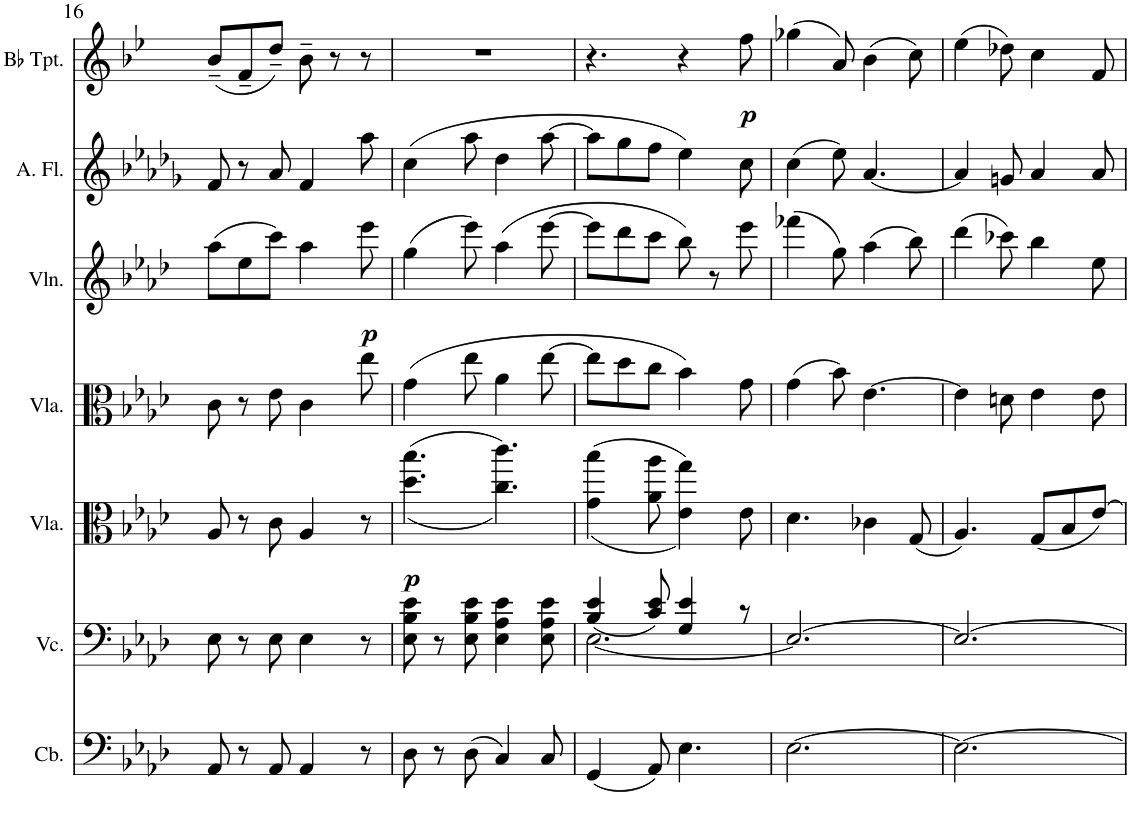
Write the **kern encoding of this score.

**kern	**kern	**kern	**dynam	**kern	**kern	**dynam	**kern	**kern	**dynam
*part7	*part6	*part5	*part5	*part4	*part3	*part3	*part2	*part1	*part1
*staff7	*staff6	*staff5	*staff5	*staff4	*staff3	*staff3	*staff2	*staff1	*staff1
*I"Contrabass	*I"Violoncello	*I"Viola	*	*I"Viola	*I"Violin	*	*I"Alto Flute	*I"Bb Trumpet	*
*I'Cb.	*I'Vc.	*I'Vla.	*	*I'Vla.	*I'Vln.	*	*I'A. Fl.	*I'Bb Tpt.	*
!!LO:PB:g=z
*clefF4	*clefF4	*clefC3	*	*clefC3	*clefG2	*	*clefG2	*clefG2	*
*Trd7c12	*	*	*	*	*	*	*Trd3c5	*Trd1c2	*
*k[b-e-a-d-]	*k[b-e-a-d-]	*k[b-e-a-d-]	*	*k[b-e-a-d-]	*k[b-e-a-d-]	*	*k[b-e-a-d-g-]	*k[b-e-]	*
*M6/8	*M6/8	*M6/8	*	*M6/8	*M6/8	*	*M6/8	*M6/8	*
=16	=16	=16	=16	=16	=16	=16	=16	=16	=16
8AA-/	8E-\	8A-/	.	8c\	(>8aa-\L	.	8f/	(<8b-~/L	.
8r	8r	8r	.	8r	8ee-\	.	8r	8f~/	.
8AA-/	8E-\	8c\	.	8e-\	8ccc\J)	.	8a-/	8dd~/J)	.
4AA-/	4E-\	4A-/	.	4c\	4aa-\	.	4f/	8b-~\	.
.	.	.	.	.	.	.	.	8r	.
!	!	!	!	!	!	!LO:DY:b	!	!	!
8r	8r	8r	.	8ee-\	8eee-\	p	8aa-\	8r	.
=17	=17	=17	=17	=17	=17	=17	=17	=17	=17
!	!	!	!LO:DY:b	!	!	!	!	!	!
8D-\	8E-\ 8B-\ 8e-\	(<(>4.dd-\ 4.bb-\	p	(>4g\	(>4gg\	.	(>4cc\	2.r	.
8r	8r	.	.	.	.	.	.	.	.
(>8D-\	8E-\ 8B-\ 8e-\	.	.	8ee-\	8eee-\)	.	8aa-\	.	.
4C/)	4E-\ 4A-\ 4e-\	4.cc\ 4.ccc\))	.	4a-\	(>4aa-\	.	4dd-\	.	.
8C/	8E-\ 8A-\ 8e-\	.	.	[8ee-\	[8eee-\	.	[8aa-\	.	.
=18	=18	=18	=18	=18	=18	=18	=18	=18	=18
*	*^	*	*	*	*	*	*	*	*
(<4GG/	(<4B-/ 4e-/	[2.E-\	(<(>4g\ 4bb-\	.	8ee-\L]	8eee-\L]	.	8aa-\L]	4.r	.
.	.	.	.	.	8dd-\	8ddd-\	.	8gg-\	.	.
8AA-/)	8c/ 8e-/)	.	8a-\ 8aa-\	.	8cc\J	8ccc\J	.	8ff\J	.	.
4.E-\	4G/ 4e-/	.	4e-\ 4gg\))	.	4b-\)	8bb-\)	.	4ee-\)	4r	.
.	.	.	.	.	.	8r	.	.	.	.
!	!	!	!	!	!	!	!	!	!	!LO:DY:b
.	8r	.	8e-\	.	8g\	8eee-\	.	8cc\	8ff\	p
=19	=19	=19	=19	=19	=19	=19	=19	=19	=19	=19
[2.E-\	2.ryy	2.E-/_	4.d-\	.	(>4g\	(>4fff-X\	.	(>4cc\	(>4gg-X\	.
.	.	.	.	.	8b-\)	8gg\)	.	8ee-\)	8a/)	.
.	.	.	4c-X\	.	[4.e-\	(>4aa-\	.	[4.a-/	(>4b-\	.
.	.	.	(<8G/	.	.	8bb-\)	.	.	8cc\)	.
=20	=20	=20	=20	=20	=20	=20	=20	=20	=20	=20
2.E-\_	2.ryy	2.E-/_	4.A-/)	.	4e-\]	(>4ddd-\	.	4a-/]	(>4ee-\	.
.	.	.	.	.	8dn\	8ccc-X\)	.	8gn/	8dd-X\)	.
.	.	.	(<8G/L	.	4e-\	4bb-\	.	4a-/	4cc\	.
.	.	.	8B-/	.	.	.	.	.	.	.
.	.	.	[8e-/J)	.	8e-\	8ee-\	.	8a-/	8f/	.
*	*v	*v	*	*	*	*	*	*	*	*
=	=	=	=	=	=	=	=	=	=
*-	*-	*-	*-	*-	*-	*-	*-	*-	*-
